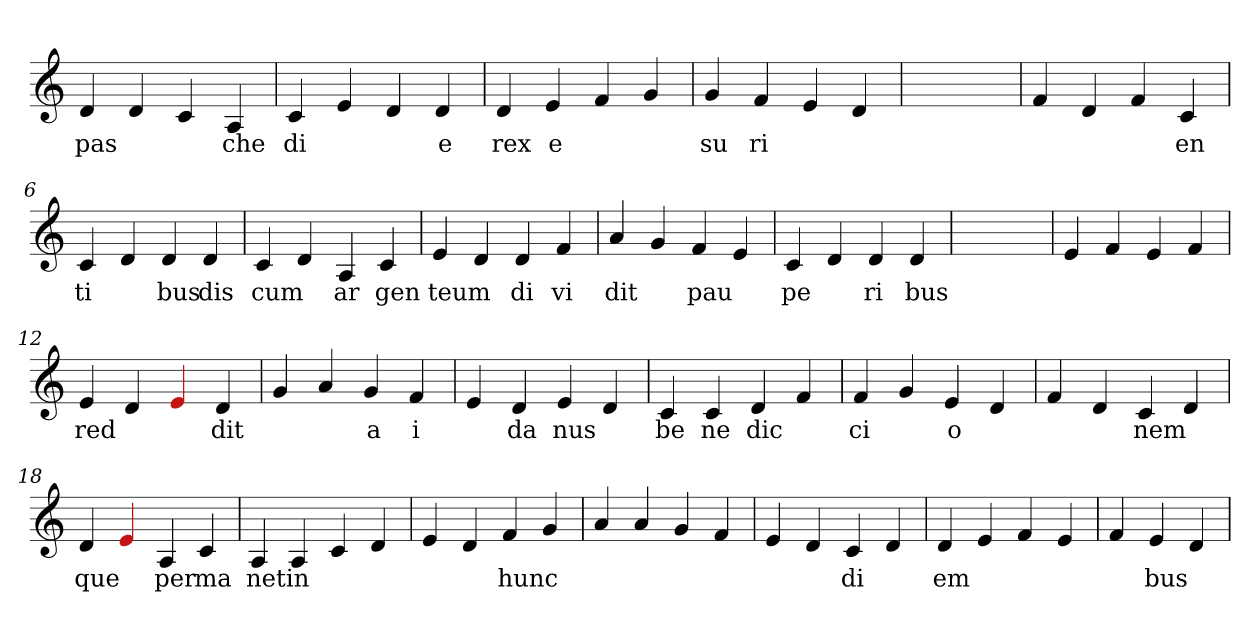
**kern	**text
*part1	*part1
*staff1	*staff1
*clefG2	*
=1	=1
4d	pas
4d	.
4c	.
4A	che
=2	=2
4c	di
4e	.
4d	.
4d	e
=3	=3
4d	rex
4e	e
4f	.
4g	.
=4	=4
4g	su
4f	ri
4e	.
4d	.
=5	=5
1ryy	.
=5	=5
4f	.
4d	.
4f	.
4c	en
=6	=6
4c	ti
4d	.
4d	bus
4d	dis
=7	=7
4c	cum
4d	.
4A	ar
4c	gen
=8	=8
4e	teum
4d	.
4d	di
4f	vi
=9	=9
4a	dit
4g	.
4f	pau
4e	.
=10	=10
4c	pe
4d	.
4d	ri
4d	bus
=11	=11
1ryy	.
=11	=11
4e	.
4f	.
4e	.
4f	.
=12	=12
4e	red
4d	.
4Re	.
4d	dit
=13	=13
4g	.
4a	.
4g	a
4f	i
=14	=14
4e	.
4d	da
4e	nus
4d	.
=15	=15
4c	be
4c	ne
4d	dic
4f	.
=16	=16
4f	ci
4g	.
4e	o
4d	.
=17	=17
4f	.
4d	.
4c	nem
4d	.
=18	=18
4d	que
4Re	.
4A	per
4c	ma
=19	=19
4A	net
4A	in
4c	.
4d	.
=20	=20
4e	.
4d	.
4f	hunc
4g	.
=21	=21
4a	.
4a	.
4g	.
4f	.
=22	=22
4e	.
4d	.
4c	di
4d	.
=23	=23
4d	em
4e	.
4f	.
4e	.
=24	=24
4f	.
4e	bus
4d	.
=	=
*-	*-
